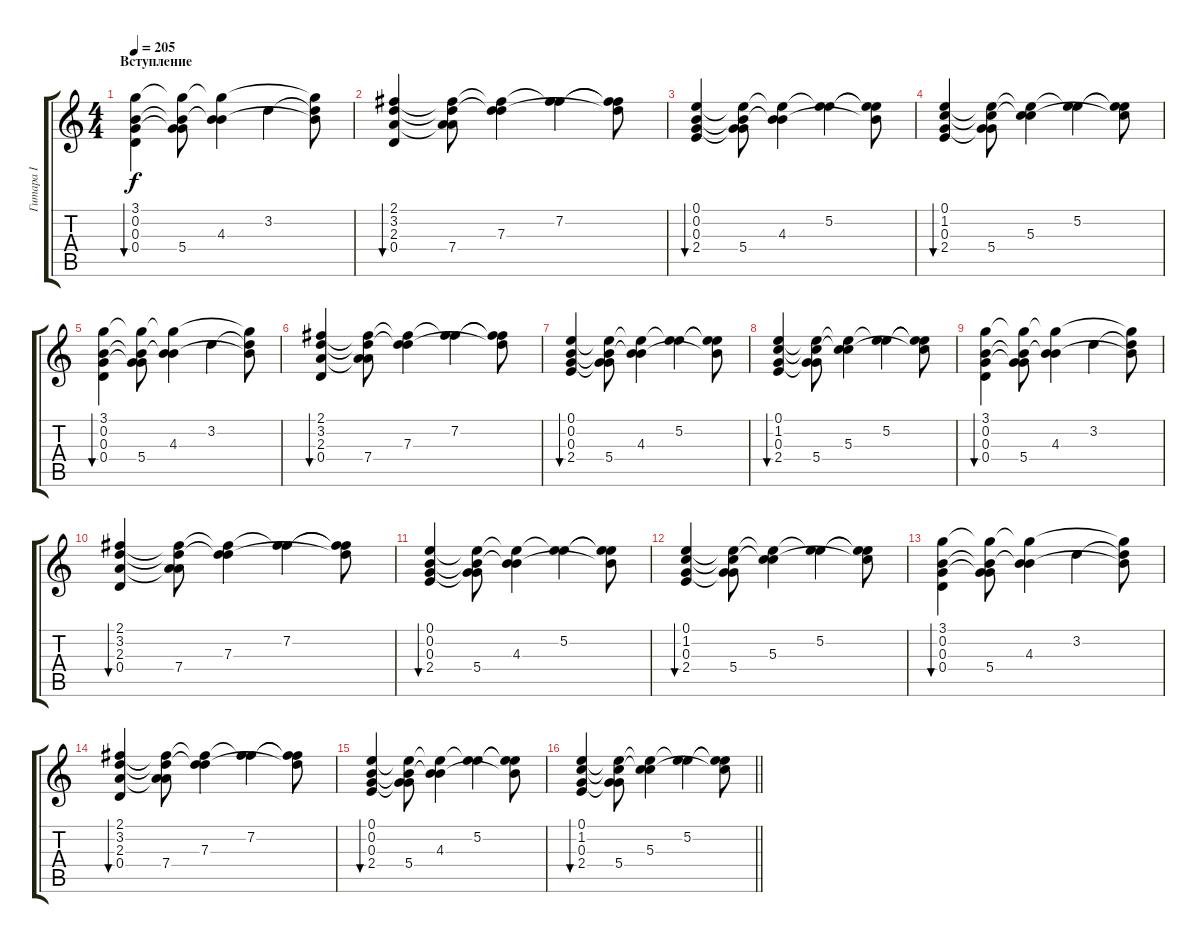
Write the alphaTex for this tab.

\track ("Гитара I" "Гитара I") {instrument electricguitarjazz}
\staff {score tabs}
\tuning (E4 B3 G3 D3 A2 E2) {hide}
\ts (4 4)
\section ("" "Вступление")
\tempo 205
\clef g2
\ks c
(3.1 0.2 0.3 0.4).4{bu 60 dy f instrument electricguitarjazz} (3.1{t} 0.2{t} 0.3{t} 5.4).8 (3.1{t} 0.2{t} 4.3).4 3.2.4 (3.1{t} 3.2{t} 4.3{t}).8 |
(2.1 3.2 2.3 0.4).4{bu 60} (2.1{t} 3.2{t} 2.3{t} 7.4).8 (2.1{t} 3.2{t} 7.3).4 (2.1{t} 7.2).4 (2.1{t} 7.2{t} 7.3{t}).8 |
(0.1 0.2 0.3 2.4).4{bu 60} (0.1{t} 0.2{t} 0.3{t} 5.4).8 (0.1{t} 0.2{t} 4.3).4 (0.1{t} 5.2).4 (0.1{t} 5.2{t} 4.3{t}).8 |
(0.1 1.2 0.3 2.4).4{bu 60} (0.1{t} 1.2{t} 0.3{t} 5.4).8 (0.1{t} 1.2{t} 5.3).4 (0.1{t} 5.2).4 (0.1{t} 5.2{t} 5.3{t}).8 |
(3.1 0.2 0.3 0.4).4{bu 60} (3.1{t} 0.2{t} 0.3{t} 5.4).8 (3.1{t} 0.2{t} 4.3).4 3.2.4 (3.1{t} 3.2{t} 4.3{t}).8 |
(2.1 3.2 2.3 0.4).4{bu 60} (2.1{t} 3.2{t} 2.3{t} 7.4).8 (2.1{t} 3.2{t} 7.3).4 (2.1{t} 7.2).4 (2.1{t} 7.2{t} 7.3{t}).8 |
(0.1 0.2 0.3 2.4).4{bu 60} (0.1{t} 0.2{t} 0.3{t} 5.4).8 (0.1{t} 0.2{t} 4.3).4 (0.1{t} 5.2).4 (0.1{t} 5.2{t} 4.3{t}).8 |
(0.1 1.2 0.3 2.4).4{bu 60} (0.1{t} 1.2{t} 0.3{t} 5.4).8 (0.1{t} 1.2{t} 5.3).4 (0.1{t} 5.2).4 (0.1{t} 5.2{t} 5.3{t}).8 |
(3.1 0.2 0.3 0.4).4{bu 60} (3.1{t} 0.2{t} 0.3{t} 5.4).8 (3.1{t} 0.2{t} 4.3).4 3.2.4 (3.1{t} 3.2{t} 4.3{t}).8 |
(2.1 3.2 2.3 0.4).4{bu 60} (2.1{t} 3.2{t} 2.3{t} 7.4).8 (2.1{t} 3.2{t} 7.3).4 (2.1{t} 7.2).4 (2.1{t} 7.2{t} 7.3{t}).8 |
(0.1 0.2 0.3 2.4).4{bu 60} (0.1{t} 0.2{t} 0.3{t} 5.4).8 (0.1{t} 0.2{t} 4.3).4 (0.1{t} 5.2).4 (0.1{t} 5.2{t} 4.3{t}).8 |
(0.1 1.2 0.3 2.4).4{bu 60} (0.1{t} 1.2{t} 0.3{t} 5.4).8 (0.1{t} 1.2{t} 5.3).4 (0.1{t} 5.2).4 (0.1{t} 5.2{t} 5.3{t}).8 |
(3.1 0.2 0.3 0.4).4{bu 60} (3.1{t} 0.2{t} 0.3{t} 5.4).8 (3.1{t} 0.2{t} 4.3).4 3.2.4 (3.1{t} 3.2{t} 4.3{t}).8 |
(2.1 3.2 2.3 0.4).4{bu 60} (2.1{t} 3.2{t} 2.3{t} 7.4).8 (2.1{t} 3.2{t} 7.3).4 (2.1{t} 7.2).4 (2.1{t} 7.2{t} 7.3{t}).8 |
(0.1 0.2 0.3 2.4).4{bu 60} (0.1{t} 0.2{t} 0.3{t} 5.4).8 (0.1{t} 0.2{t} 4.3).4 (0.1{t} 5.2).4 (0.1{t} 5.2{t} 4.3{t}).8 |
\barLineRight lightlight
(0.1 1.2 0.3 2.4).4{bu 60} (0.1{t} 1.2{t} 0.3{t} 5.4).8 (0.1{t} 1.2{t} 5.3).4 (0.1{t} 5.2).4 (0.1{t} 5.2{t} 5.3{t}).8
